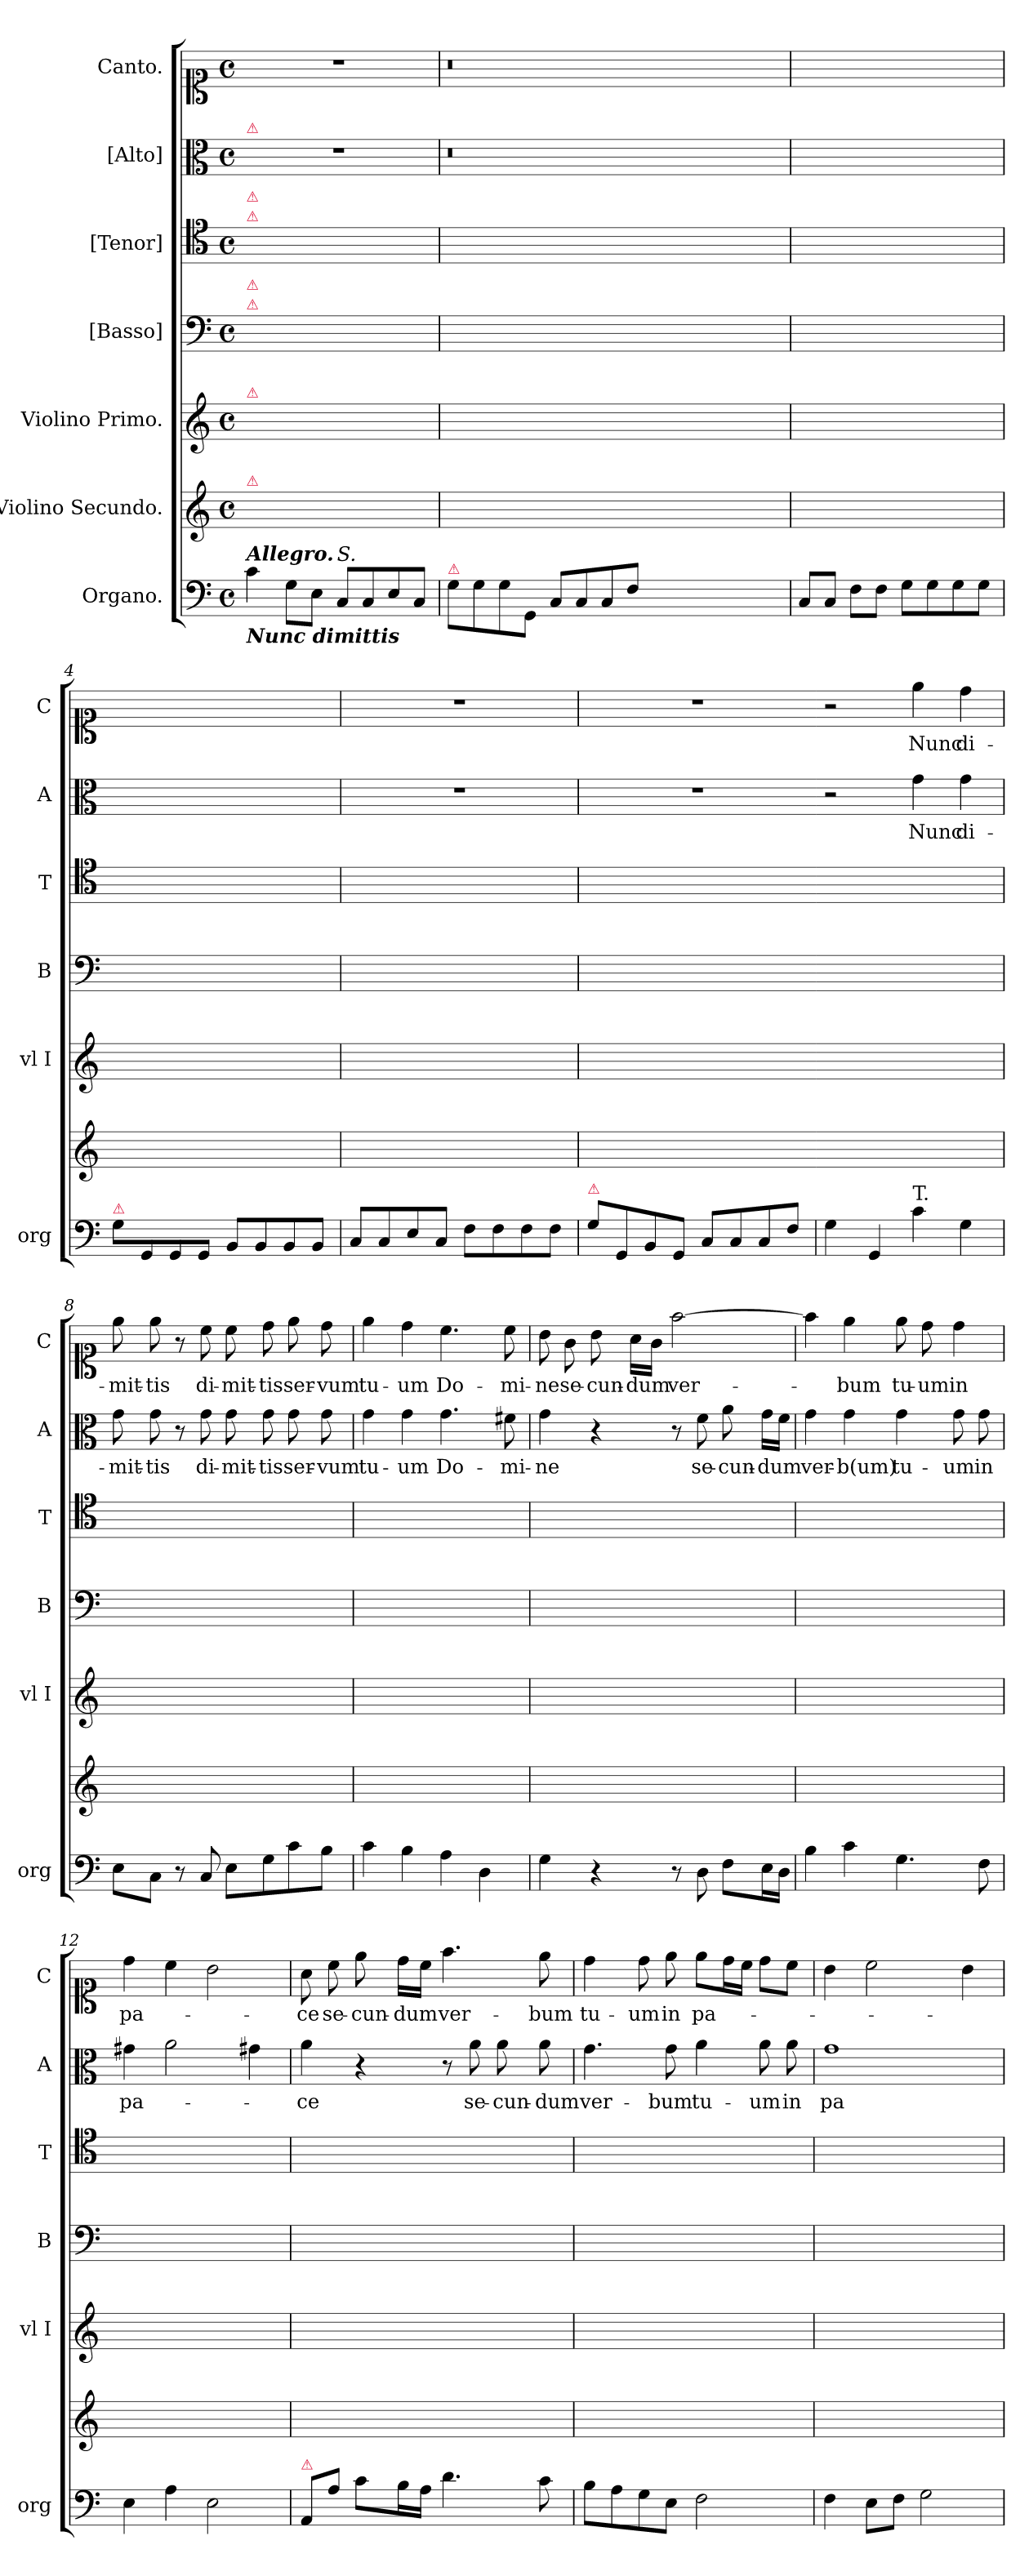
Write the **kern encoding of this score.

**kern	**kern	**kern	**kern	**kern	**kern	**text	**kern	**text
*part7	*part6	*part5	*part4	*part3	*part2	*part2	*part1	*part1
*staff7	*staff6	*staff5	*staff4	*staff3	*staff2	*staff2	*staff1	*staff1
*I"Organo.	*I"Violino Secundo.	*I"Violino Primo.	*I"[Basso]	*I"[Tenor]	*I"[Alto]	*	*I"Canto.	*
*I'org	*	*I'vl I	*I'B	*I'T	*I'A	*	*I'C	*
*clefF4	*clefG2	*clefG2	*clefF4	*clefC4	*clefC3	*	*clefC1	*
*k[]	*k[]	*k[]	*k[]	*k[]	*k[]	*	*k[]	*
*M4/4	*M4/4	*M4/4	*M4/4	*M4/4	*M4/4	*	*M4/4	*
*met(c)	*met(c)	*met(c)	*met(c)	*met(c)	*met(c)	*	*met(c)	*
=1	=1	=1	=1	=1	=1	=1	=1	=1
!	!	!	!	!	!LO:TX:a:color=crimson:t=⚠	!	!	!
!	!	!	!	!LO:TX:a:color=crimson:t=⚠	!	!	!	!
!	!	!	!	!LO:TX:a:color=crimson:t=⚠	!	!	!	!
!	!	!	!LO:TX:a:color=crimson:t=⚠	!	!	!	!	!
!	!	!	!LO:TX:a:color=crimson:t=⚠	!	!	!	!	!
!	!	!LO:TX:a:color=crimson:t=⚠	!	!	!	!	!	!
!	!LO:TX:a:color=crimson:t=⚠	!	!	!	!	!	!	!
!LO:TX:b:Bi:t=Nunc dimittis	!	!	!	!	!	!	!	!
!LO:TX:a:Bi:t=Allegro.	!	!	!	!	!	!	!	!
4c\	1ryy	1ryy	1ryy	1ryy	1r	.	1r	.
8G\L	.	.	.	.	.	.	.	.
8E\J	.	.	.	.	.	.	.	.
!LO:TX:a:i:t=S.	!	!	!	!	!	!	!	!
8C/L	.	.	.	.	.	.	.	.
8C/	.	.	.	.	.	.	.	.
8E/	.	.	.	.	.	.	.	.
8C/J	.	.	.	.	.	.	.	.
=2	=2	=2	=2	=2	=2	=2	=2	=2
!LO:TX:a:color=crimson:t=⚠	!	!	!	!	!	!	!	!
8G\L	1ryy	1ryy	1ryy	1ryy	0.r	.	0.r	.
8G\	.	.	.	.	.	.	.	.
8G\	.	.	.	.	.	.	.	.
8GG/J	.	.	.	.	.	.	.	.
8C/L	.	.	.	.	.	.	.	.
8C/	.	.	.	.	.	.	.	.
8C/	.	.	.	.	.	.	.	.
8F/J	.	.	.	.	.	.	.	.
0ryy	0ryy	0ryy	0ryy	0ryy	.	.	.	.
=3	=3	=3	=3	=3	=3	=3	=3	=3
8C/L	1ryy	1ryy	1ryy	1ryy	1ryy	.	1ryy	.
8C/J	.	.	.	.	.	.	.	.
8F\L	.	.	.	.	.	.	.	.
8F\J	.	.	.	.	.	.	.	.
8G\L	.	.	.	.	.	.	.	.
8G\	.	.	.	.	.	.	.	.
8G\	.	.	.	.	.	.	.	.
8G\J	.	.	.	.	.	.	.	.
=4	=4	=4	=4	=4	=4	=4	=4	=4
!LO:TX:a:color=crimson:t=⚠	!	!	!	!	!	!	!	!
8G\L	1ryy	1ryy	1ryy	1ryy	1ryy	.	1ryy	.
8GG/	.	.	.	.	.	.	.	.
8GG/	.	.	.	.	.	.	.	.
8GG/J	.	.	.	.	.	.	.	.
8BB/L	.	.	.	.	.	.	.	.
8BB/	.	.	.	.	.	.	.	.
8BB/	.	.	.	.	.	.	.	.
8BB/J	.	.	.	.	.	.	.	.
=5	=5	=5	=5	=5	=5	=5	=5	=5
8C/L	1ryy	1ryy	1ryy	1ryy	1r	.	1r	.
8C/	.	.	.	.	.	.	.	.
8E/	.	.	.	.	.	.	.	.
8C/J	.	.	.	.	.	.	.	.
8F\L	.	.	.	.	.	.	.	.
8F\	.	.	.	.	.	.	.	.
8F\	.	.	.	.	.	.	.	.
8F\J	.	.	.	.	.	.	.	.
=6	=6	=6	=6	=6	=6	=6	=6	=6
!LO:TX:a:color=crimson:t=⚠	!	!	!	!	!	!	!	!
8G\L	1ryy	1ryy	1ryy	1ryy	1r	.	1r	.
8GG/	.	.	.	.	.	.	.	.
8BB/	.	.	.	.	.	.	.	.
8GG/J	.	.	.	.	.	.	.	.
8C/L	.	.	.	.	.	.	.	.
8C/	.	.	.	.	.	.	.	.
8C/	.	.	.	.	.	.	.	.
8F/J	.	.	.	.	.	.	.	.
=7	=7	=7	=7	=7	=7-	=7-	=7-	=7-
4G\	1ryy	1ryy	1ryy	1ryy	2r	.	2r	.
4GG/	.	.	.	.	.	.	.	.
!LO:TX:a:t=T.	!	!	!	!	!	!	!	!
4c\	.	.	.	.	4g\	Nunc	4ee\	Nunc
4G\	.	.	.	.	4g\	di-	4dd\	di-
=8	=8	=8	=8	=8	=8	=8	=8	=8
8E\L	1ryy	1ryy	1ryy	1ryy	8g\	-mit-	8ee\	-mit-
8C\J	.	.	.	.	8g\	-tis	8ee\	-tis
8r	.	.	.	.	8r	.	8r	.
8C/	.	.	.	.	8g\	di-	8cc\	di-
8E\L	.	.	.	.	8g\	-mit-	8cc\	-mit-
8G\	.	.	.	.	8g\	-tis	8dd\	-tis
8c\	.	.	.	.	8g\	ser-	8ee\	ser-
8B\J	.	.	.	.	8g\	-vum	8dd\	-vum
=9	=9	=9	=9	=9	=9	=9	=9	=9
4c\	1ryy	1ryy	1ryy	1ryy	4g\	tu-	4ee\	tu-
4B\	.	.	.	.	4g\	-um	4dd\	-um
4A\	.	.	.	.	4.g\	Do-	4.cc\	Do-
4D\	.	.	.	.	.	.	.	.
.	.	.	.	.	8f#X\	-mi-	8cc\	-mi-
=10	=10	=10	=10	=10	=10	=10	=10	=10
4G\	1ryy	1ryy	1ryy	1ryy	4g\	-ne	8b\	-ne
.	.	.	.	.	.	.	8g\	se-
4r	.	.	.	.	4r	.	8b\	-cun-
.	.	.	.	.	.	.	16a\LL	-dum
.	.	.	.	.	.	.	16g\JJ	.
8r	.	.	.	.	8r	.	[2ff\	ver-
8D\	.	.	.	.	8f\	se-	.	.
8F\L	.	.	.	.	8a\	-cun-	.	.
16E\L	.	.	.	.	16g\LL	-dum	.	.
16D\JJ	.	.	.	.	16f\JJ	.	.	.
=11	=11	=11	=11	=11	=11	=11	=11	=11
4B\	1ryy	1ryy	1ryy	1ryy	4g\	ver-	4ff\]	.
4c\	.	.	.	.	4g\	-b(um)	4ee\	-bum
4.G\	.	.	.	.	4g\	tu-	8ee\	tu-
.	.	.	.	.	.	.	8dd\	-um
.	.	.	.	.	8g\	-um	4dd\	in
8F\	.	.	.	.	8g\	in	.	.
=12	=12	=12	=12	=12	=12	=12	=12	=12
4E\	1ryy	1ryy	1ryy	1ryy	4g#X\	pa-	4dd\	pa-
4A\	.	.	.	.	2a\	.	4cc\	.
2E\	.	.	.	.	.	.	2b\	.
.	.	.	.	.	4g#X\	.	.	.
=13	=13	=13	=13	=13	=13	=13	=13	=13
!LO:TX:a:color=crimson:t=⚠	!	!	!	!	!	!	!	!
8AA/L	1ryy	1ryy	1ryy	1ryy	4a\	-ce	8a\	-ce
8A\J	.	.	.	.	.	.	8cc\	se-
8c\L	.	.	.	.	4r	.	8ee\	-cun-
16B\L	.	.	.	.	.	.	16dd\LL	-dum
16A\JJ	.	.	.	.	.	.	16cc\JJ	.
4.d\	.	.	.	.	8r	.	4.ff\	ver-
.	.	.	.	.	8a\	se-	.	.
.	.	.	.	.	8a\	-cun-	.	.
8c\	.	.	.	.	8a\	-dum	8ee\	-bum
=14	=14	=14	=14	=14	=14	=14	=14	=14
8B\L	1ryy	1ryy	1ryy	1ryy	4.g\	ver-	4dd\	tu-
8A\	.	.	.	.	.	.	.	.
8G\	.	.	.	.	.	.	8dd\	-um
8E\J	.	.	.	.	8g\	-bum	8ee\	in
2F\	.	.	.	.	4a\	tu-	8ee\L	pa-
.	.	.	.	.	.	.	16dd\L	.
.	.	.	.	.	.	.	16cc\JJ	.
.	.	.	.	.	8a\	-um	8dd\L	.
.	.	.	.	.	8a\	in	8cc\J	.
=15	=15	=15	=15	=15	=15	=15	=15	=15
4F\	1ryy	1ryy	1ryy	1ryy	1g	pa-	4b\	.
8E\L	.	.	.	.	.	.	2cc\	.
8F\J	.	.	.	.	.	.	.	.
2G\	.	.	.	.	.	.	.	.
.	.	.	.	.	.	.	4b\	.
=	=	=	=	=	=	=	=	=
*-	*-	*-	*-	*-	*-	*-	*-	*-
